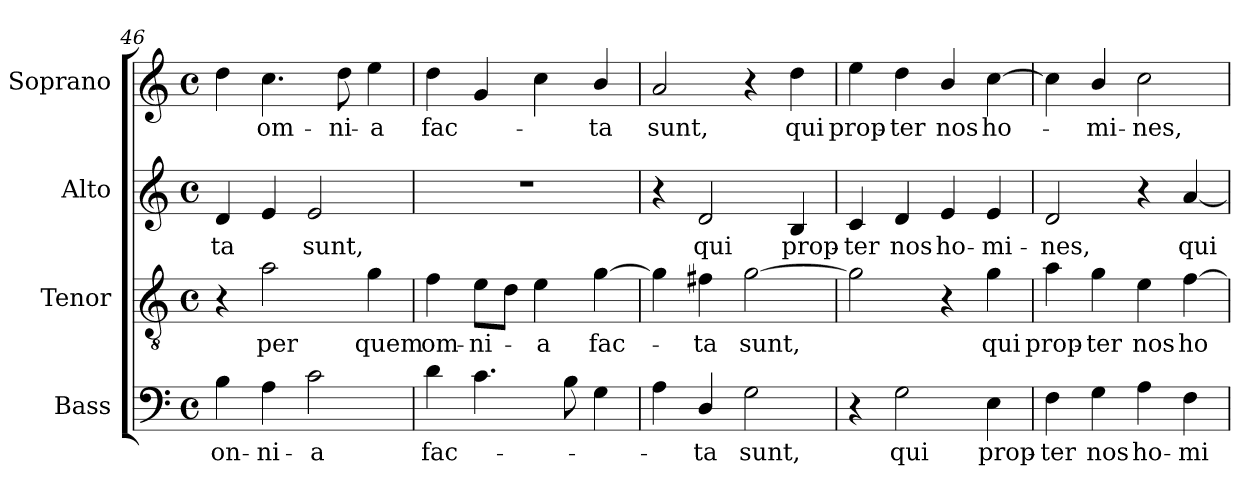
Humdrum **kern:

**kern	**text	**kern	**text	**kern	**text	**kern	**text
*part4	*part4	*part3	*part3	*part2	*part2	*part1	*part1
*staff4	*staff4	*staff3	*staff3	*staff2	*staff2	*staff1	*staff1
*I"Bass	*	*I"Tenor	*	*I"Alto	*	*I"Soprano	*
*I'B.	*	*I'T.	*	*I'A.	*	*I'S.	*
*clefF4	*	*clefGv2	*	*clefG2	*	*clefG2	*
*	*	*ITrd7c12	*	*	*	*	*
*k[]	*	*k[]	*	*k[]	*	*k[]	*
*C:	*	*C:	*	*C:	*	*C:	*
*M4/4	*	*M4/4	*	*M4/4	*	*M4/4	*
*met(c)	*	*met(c)	*	*met(c)	*	*met(c)	*
=46	=46	=46	=46	=46	=46	=46	=46
!	!LO:LY:b:color=#000000	!	!	!	!	!	!
!	!	!	!	!	!LO:LY:b:color=#000000	!	!
4Bi\	on-	4r	.	4di/	-ta	4ddi\	.
!	!LO:LY:b:color=#000000	!	!	!	!	!	!
!	!	!	!LO:LY:b:color=#000000	!	!	!	!
!	!	!	!	!	!	!	!LO:LY:b:color=#000000
4Ai\	-ni-	2Ai\	per	4ei/	.	4.cci\	om-
!	!LO:LY:b:color=#000000	!	!	!	!	!	!
!	!	!	!	!	!LO:LY:b:color=#000000	!	!
2ci\	-a	.	.	2ei/	sunt,	.	.
!	!	!	!	!	!	!	!LO:LY:b:color=#000000
.	.	.	.	.	.	8ddi\	-ni-
!	!	!	!LO:LY:b:color=#000000	!	!	!	!
!	!	!	!	!	!	!	!LO:LY:b:color=#000000
.	.	4Gi\	quem	.	.	4eei\	-a
=47	=47	=47	=47	=47	=47	=47	=47
!	!LO:LY:b:color=#000000	!	!	!	!	!	!
!	!	!	!LO:LY:b:color=#000000	!	!	!	!
!	!	!	!	!	!	!	!LO:LY:b:color=#000000
4di\	fac-	4Fi\	om-	1r	.	4ddi\	fac-
!	!	!	!LO:LY:b:color=#000000	!	!	!	!
4.ci\	.	8Ei\L	-ni-	.	.	4gi/	.
.	.	8Di\J	.	.	.	.	.
!	!	!	!LO:LY:b:color=#000000	!	!	!	!
.	.	4Ei\	-a	.	.	4cci\	.
8Bi\	.	.	.	.	.	.	.
!	!	!	!LO:LY:b:color=#000000	!	!	!	!
!	!	!	!	!	!	!	!LO:LY:b:color=#000000
4Gi\	.	[4Gi\	fac-	.	.	4bi/	-ta
=48	=48	=48	=48	=48	=48	=48	=48
!	!	!	!	!	!	!	!LO:LY:b:color=#000000
4Ai\	.	4Gi\]	.	4r	.	2ai/	sunt,
!	!LO:LY:b:color=#000000	!	!	!	!	!	!
!	!	!	!LO:LY:b:color=#000000	!	!	!	!
!	!	!	!	!	!LO:LY:b:color=#000000	!	!
4Di/	-ta	4F#i\	-ta	2di/	qui	.	.
!	!LO:LY:b:color=#000000	!	!	!	!	!	!
!	!	!	!LO:LY:b:color=#000000	!	!	!	!
2Gi\	sunt,	[2Gi\	sunt,	.	.	4r	.
!	!	!	!	!	!LO:LY:b:color=#000000	!	!
!	!	!	!	!	!	!	!LO:LY:b:color=#000000
.	.	.	.	4Bi/	prop-	4ddi\	qui
=49	=49	=49	=49	=49	=49	=49	=49
!	!	!	!	!	!LO:LY:b:color=#000000	!	!
!	!	!	!	!	!	!	!LO:LY:b:color=#000000
4r	.	2Gi\]	.	4ci/	-ter	4eei\	prop-
!	!LO:LY:b:color=#000000	!	!	!	!	!	!
!	!	!	!	!	!LO:LY:b:color=#000000	!	!
!	!	!	!	!	!	!	!LO:LY:b:color=#000000
2Gi\	qui	.	.	4di/	nos	4ddi\	-ter
!	!	!	!	!	!LO:LY:b:color=#000000	!	!
!	!	!	!	!	!	!	!LO:LY:b:color=#000000
.	.	4r	.	4ei/	ho-	4bi/	nos
!	!LO:LY:b:color=#000000	!	!	!	!	!	!
!	!	!	!LO:LY:b:color=#000000	!	!	!	!
!	!	!	!	!	!LO:LY:b:color=#000000	!	!
!	!	!	!	!	!	!	!LO:LY:b:color=#000000
4Ei\	prop-	4Gi\	qui	4ei/	-mi-	[4cci\	ho-
=50	=50	=50	=50	=50	=50	=50	=50
!	!LO:LY:b:color=#000000	!	!	!	!	!	!
!	!	!	!LO:LY:b:color=#000000	!	!	!	!
!	!	!	!	!	!LO:LY:b:color=#000000	!	!
4Fi\	-ter	4Ai\	prop-	2di/	-nes,	4cci\]	.
!	!LO:LY:b:color=#000000	!	!	!	!	!	!
!	!	!	!LO:LY:b:color=#000000	!	!	!	!
!	!	!	!	!	!	!	!LO:LY:b:color=#000000
4Gi\	nos	4Gi\	-ter	.	.	4bi/	-mi-
!	!LO:LY:b:color=#000000	!	!	!	!	!	!
!	!	!	!LO:LY:b:color=#000000	!	!	!	!
!	!	!	!	!	!	!	!LO:LY:b:color=#000000
4Ai\	ho-	4Ei\	nos	4r	.	2cci\	-nes,
!	!LO:LY:b:color=#000000	!	!	!	!	!	!
!	!	!	!LO:LY:b:color=#000000	!	!	!	!
!	!	!	!	!	!LO:LY:b:color=#000000	!	!
4Fi\	-mi-	[4Fi\	ho-	[4ai/	qui	.	.
=	=	=	=	=	=	=	=
*-	*-	*-	*-	*-	*-	*-	*-
